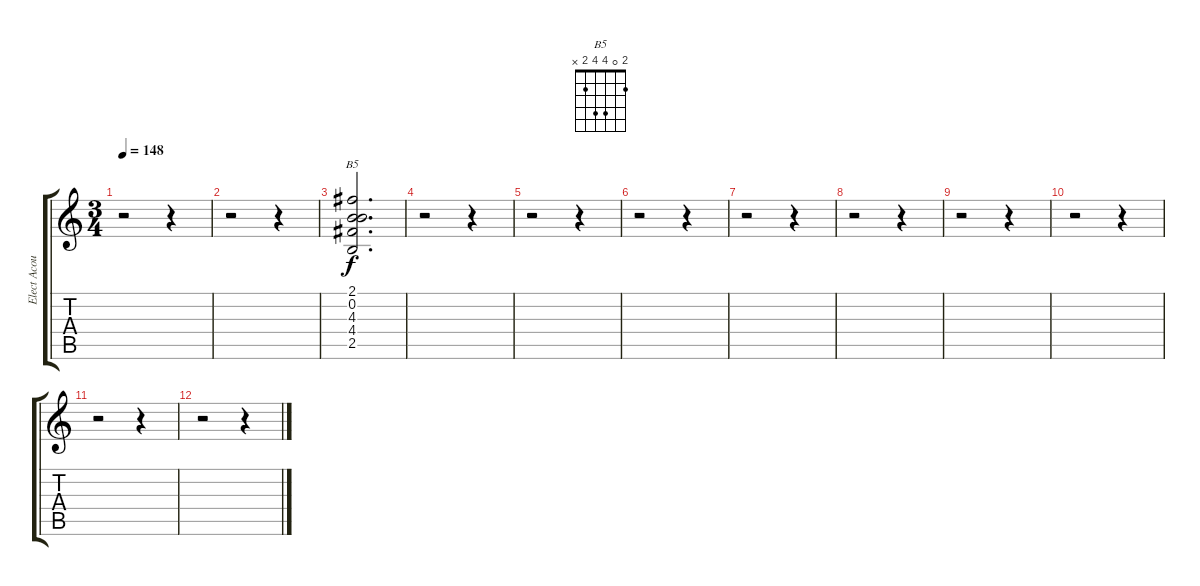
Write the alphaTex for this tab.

\track ("Elect Acoust Fills" "Elect Acou") {instrument electricguitarclean}
\staff {score tabs}
\tuning (E4 B3 G3 D3 A2 E2) {hide}
\chord ("B5" 2 0 4 4 2 x)
\ts (3 4)
\tempo 148
\clef g2
\ks c
r.2{dy f} r.4 |
r.2 r.4 |
(2.1 0.2 4.3 4.4 2.5).2{d ch "B5"} |
r.2 r.4 |
r.2 r.4 |
r.2 r.4 |
r.2 r.4 |
r.2 r.4 |
r.2 r.4 |
r.2 r.4 |
r.2 r.4 |
r.2 r.4
